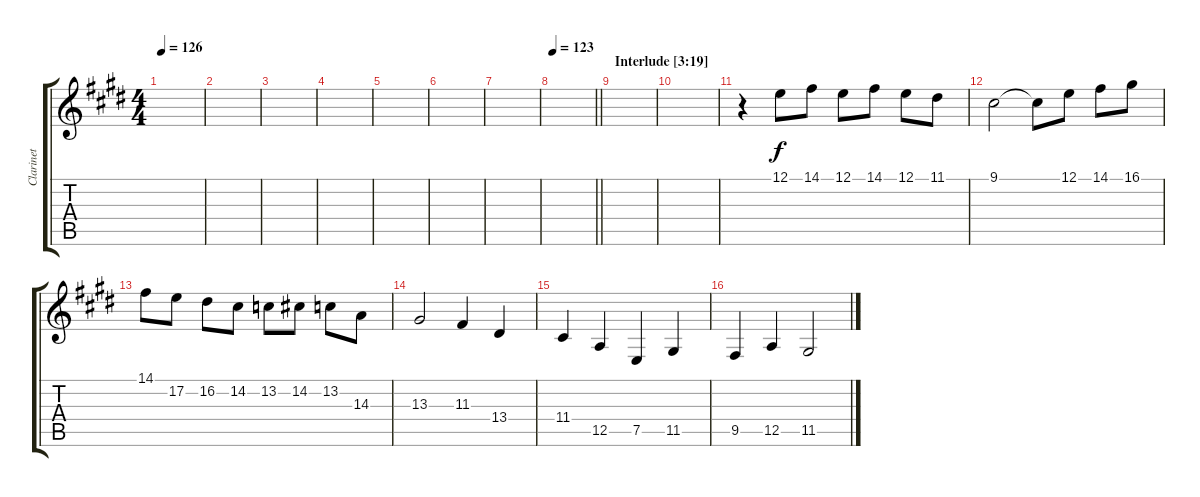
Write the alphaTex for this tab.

\track ("Clarinet" "Clarinet") {instrument clarinet}
\staff {score tabs}
\tuning (E4 B3 G3 D3 A2 E2) {hide}
\ts (4 4)
\tempo 126
\clef g2
\ks c#minor
|
|
|
|
|
|
|
\tempo 123
\barLineRight lightlight
|
\section ("" "Interlude [3:19]")
|
|
r.4 12.1.8 14.1.8{dy f} 12.1.8 14.1.8 12.1.8 11.1.8 |
9.1.2 9.1{t}.8 12.1.8 14.1.8 16.1.8 |
14.1.8 17.2.8 16.2.8 14.2.8 13.2.8 14.2.8 13.2.8 14.3.8 |
13.3.2 11.3.4 13.4.4 |
11.4.4 12.5.4 7.5.4 11.5.4 |
9.5.4 12.5.4 11.5.2
